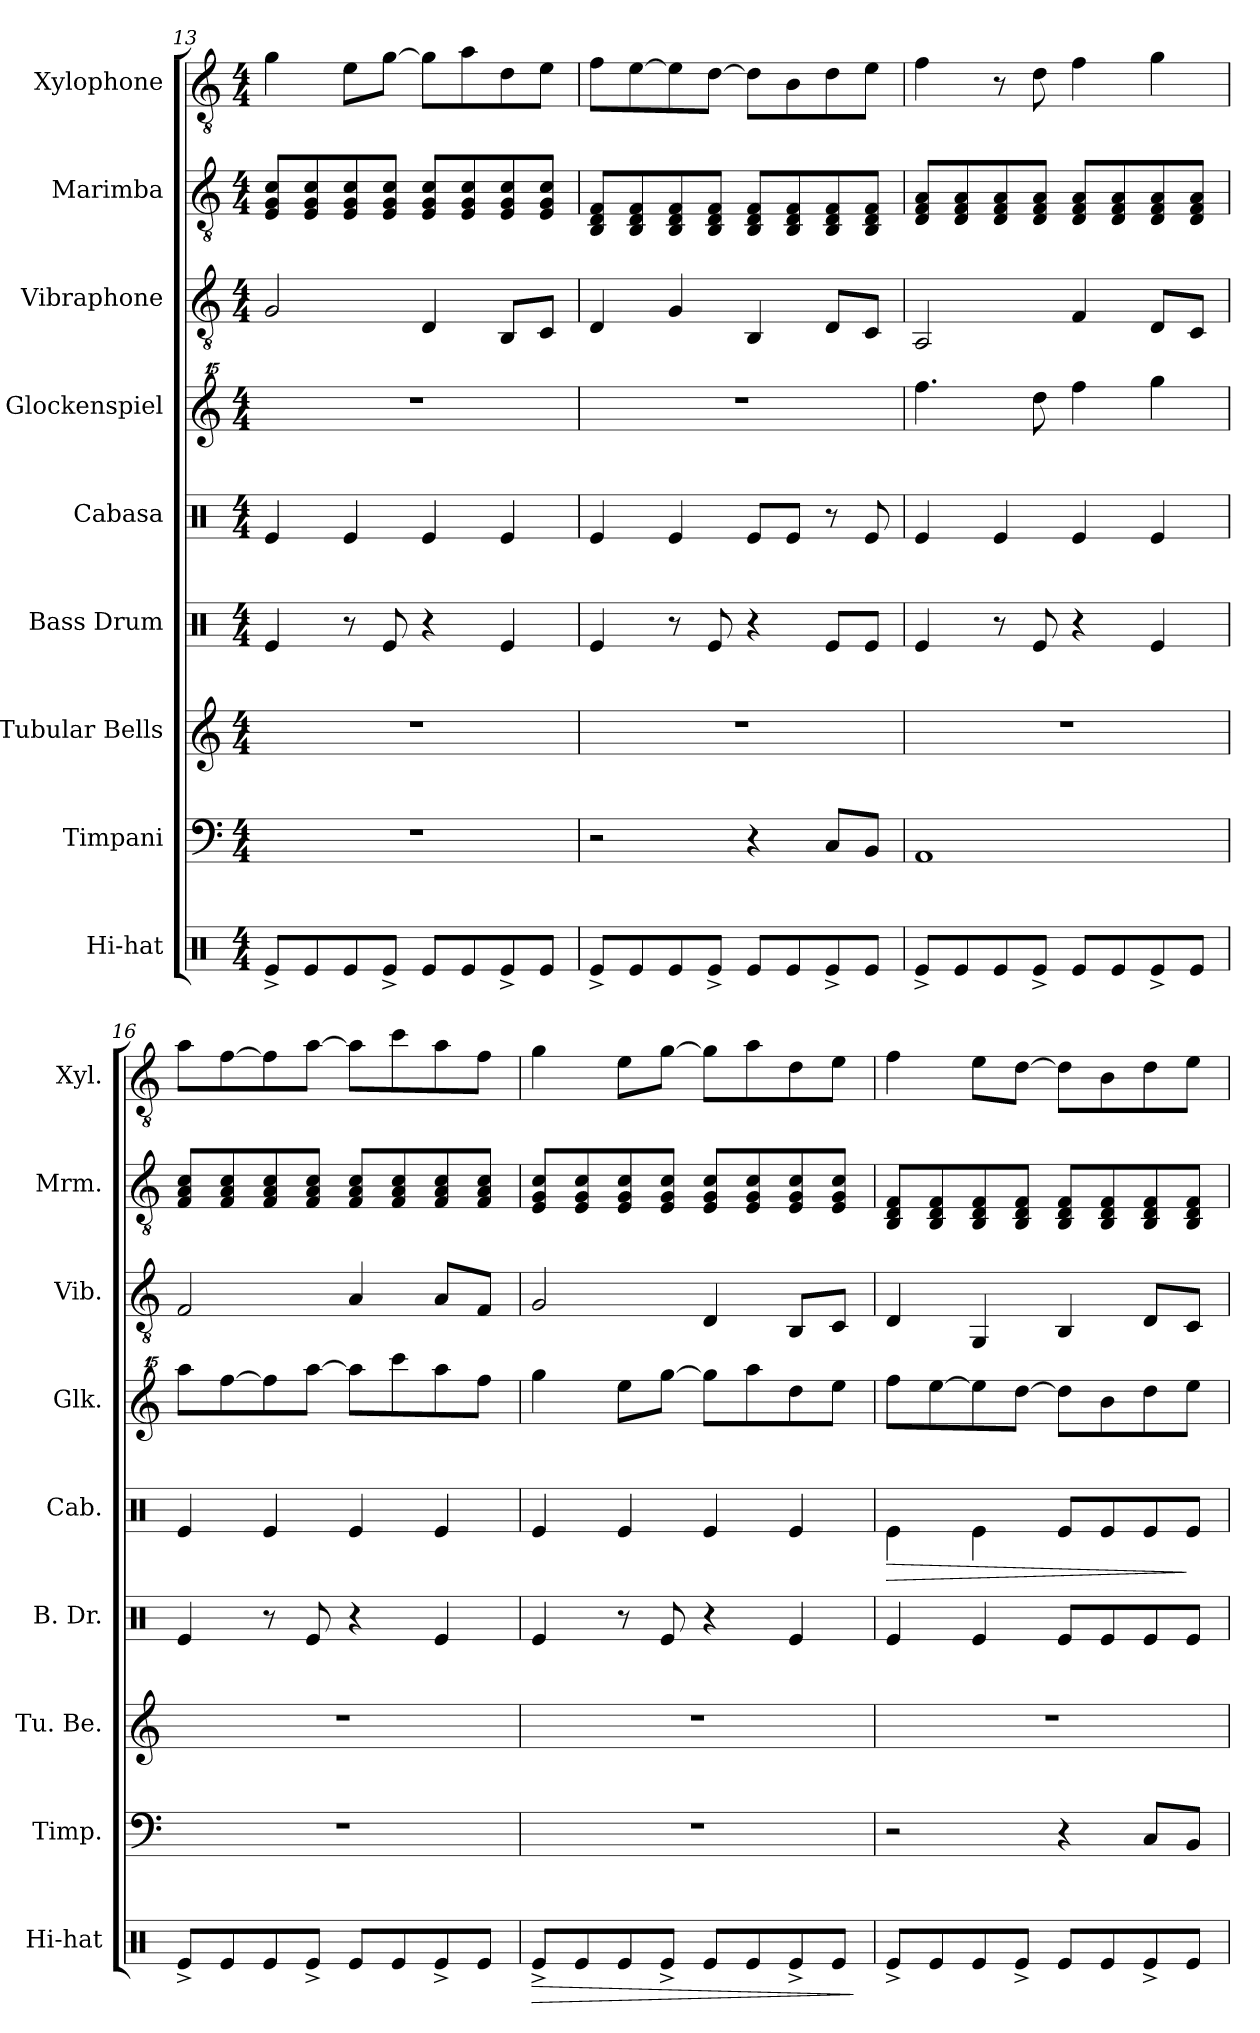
**kern	**dynam	**kern	**kern	**kern	**kern	**dynam	**kern	**kern	**kern	**kern
*part9	*part9	*part8	*part7	*part6	*part5	*part5	*part4	*part3	*part2	*part1
*staff9	*staff9	*staff8	*staff7	*staff6	*staff5	*staff5	*staff4	*staff3	*staff2	*staff1
*I"Hi-hat	*	*I"Timpani	*I"Tubular Bells	*I"Bass Drum	*I"Cabasa	*	*I"Glockenspiel	*I"Vibraphone	*I"Marimba	*I"Xylophone
*I'Hi-hat	*	*I'Timp.	*I'Tu. Be.	*I'B. Dr.	*I'Cab.	*	*I'Glk.	*I'Vib.	*I'Mrm.	*I'Xyl.
!!LO:PB:g=z
*clefX	*	*clefF4	*clefG2	*clefX	*clefX	*	*clefG^^2	*clefGv2	*clefGv2	*clefGv2
*	*	*	*	*	*	*	*ITrd7c12	*	*	*
*k[]	*	*k[]	*k[]	*k[]	*k[]	*	*k[]	*k[]	*k[]	*k[]
*M4/4	*	*M4/4	*M4/4	*M4/4	*M4/4	*	*M4/4	*M4/4	*M4/4	*M4/4
=13	=13	=13	=13	=13	=13	=13	=13	=13	=13	=13
8Re^/L	.	1r	1r	4Re/	4Re/	.	1r	2G/	8E/ 8G/ 8c/L	4g\
8Re/	.	.	.	.	.	.	.	.	8E/ 8G/ 8c/	.
8Re/	.	.	.	8r	4Re/	.	.	.	8E/ 8G/ 8c/	8e\L
8Re^/J	.	.	.	8Re/	.	.	.	.	8E/ 8G/ 8c/J	[8g\J
8Re/L	.	.	.	4r	4Re/	.	.	4D/	8E/ 8G/ 8c/L	8g\L]
8Re/	.	.	.	.	.	.	.	.	8E/ 8G/ 8c/	8a\
8Re^/	.	.	.	4Re/	4Re/	.	.	8BB/L	8E/ 8G/ 8c/	8d\
8Re/J	.	.	.	.	.	.	.	8C/J	8E/ 8G/ 8c/J	8e\J
=14	=14	=14	=14	=14	=14	=14	=14	=14	=14	=14
8Re^/L	.	2r	1r	4Re/	4Re/	.	1r	4D/	8BB/ 8D/ 8F/L	8f\L
8Re/	.	.	.	.	.	.	.	.	8BB/ 8D/ 8F/	[8e\
8Re/	.	.	.	8r	4Re/	.	.	4G/	8BB/ 8D/ 8F/	8e\]
8Re^/J	.	.	.	8Re/	.	.	.	.	8BB/ 8D/ 8F/J	[8d\J
8Re/L	.	4r	.	4r	8Re/L	.	.	4BB/	8BB/ 8D/ 8F/L	8d\L]
8Re/	.	.	.	.	8Re/J	.	.	.	8BB/ 8D/ 8F/	8B\
8Re^/	.	8C/L	.	8Re/L	8r	.	.	8D/L	8BB/ 8D/ 8F/	8d\
8Re/J	.	8BB/J	.	8Re/J	8Re/	.	.	8C/J	8BB/ 8D/ 8F/J	8e\J
=15	=15	=15	=15	=15	=15	=15	=15	=15	=15	=15
8Re^/L	.	1AA	1r	4Re/	4Re/	.	4.fff\	2AA/	8D/ 8F/ 8A/L	4f\
8Re/	.	.	.	.	.	.	.	.	8D/ 8F/ 8A/	.
8Re/	.	.	.	8r	4Re/	.	.	.	8D/ 8F/ 8A/	8r
8Re^/J	.	.	.	8Re/	.	.	8ddd\	.	8D/ 8F/ 8A/J	8d\
8Re/L	.	.	.	4r	4Re/	.	4fff\	4F/	8D/ 8F/ 8A/L	4f\
8Re/	.	.	.	.	.	.	.	.	8D/ 8F/ 8A/	.
8Re^/	.	.	.	4Re/	4Re/	.	4ggg\	8D/L	8D/ 8F/ 8A/	4g\
8Re/J	.	.	.	.	.	.	.	8C/J	8D/ 8F/ 8A/J	.
=16	=16	=16	=16	=16	=16	=16	=16	=16	=16	=16
8Re^/L	.	1r	1r	4Re/	4Re/	.	8aaa\L	2F/	8F/ 8A/ 8c/L	8a\L
8Re/	.	.	.	.	.	.	[8fff\	.	8F/ 8A/ 8c/	[8f\
8Re/	.	.	.	8r	4Re/	.	8fff\]	.	8F/ 8A/ 8c/	8f\]
8Re^/J	.	.	.	8Re/	.	.	[8aaa\J	.	8F/ 8A/ 8c/J	[8a\J
8Re/L	.	.	.	4r	4Re/	.	8aaa\L]	4A/	8F/ 8A/ 8c/L	8a\L]
8Re/	.	.	.	.	.	.	8cccc\	.	8F/ 8A/ 8c/	8cc\
8Re^/	.	.	.	4Re/	4Re/	.	8aaa\	8A/L	8F/ 8A/ 8c/	8a\
8Re/J	.	.	.	.	.	.	8fff\J	8F/J	8F/ 8A/ 8c/J	8f\J
!!LO:PB:g=z
=17	=17	=17	=17	=17	=17	=17	=17	=17	=17	=17
!	!LO:HP:b	!	!	!	!	!	!	!	!	!
8Re^/L	>	1r	1r	4Re/	4Re/	.	4ggg\	2G/	8E/ 8G/ 8c/L	4g\
8Re/	.	.	.	.	.	.	.	.	8E/ 8G/ 8c/	.
8Re/	.	.	.	8r	4Re/	.	8eee\L	.	8E/ 8G/ 8c/	8e\L
8Re^/J	.	.	.	8Re/	.	.	[8ggg\J	.	8E/ 8G/ 8c/J	[8g\J
8Re/L	.	.	.	4r	4Re/	.	8ggg\L]	4D/	8E/ 8G/ 8c/L	8g\L]
8Re/	.	.	.	.	.	.	8aaa\	.	8E/ 8G/ 8c/	8a\
8Re^/	.	.	.	4Re/	4Re/	.	8ddd\	8BB/L	8E/ 8G/ 8c/	8d\
8Re/J	.	.	.	.	.	.	8eee\J	8C/J	8E/ 8G/ 8c/J	8e\J
.	]	.	.	.	.	.	.	.	.	.
=18	=18	=18	=18	=18	=18	=18	=18	=18	=18	=18
!	!	!	!	!	!	!LO:HP:b	!	!	!	!
8Re^/L	.	2r	1r	4Re/	4Re\	>	8fff\L	4D/	8BB/ 8D/ 8F/L	4f\
8Re/	.	.	.	.	.	.	[8eee\	.	8BB/ 8D/ 8F/	.
8Re/	.	.	.	4Re/	4Re\	.	8eee\]	4GG/	8BB/ 8D/ 8F/	8e\L
8Re^/J	.	.	.	.	.	.	[8ddd\J	.	8BB/ 8D/ 8F/J	[8d\J
8Re/L	.	4r	.	8Re/L	8Re/L	.	8ddd\L]	4BB/	8BB/ 8D/ 8F/L	8d\L]
8Re/	.	.	.	8Re/	8Re/	.	8bb\	.	8BB/ 8D/ 8F/	8B\
8Re^/	.	8C/L	.	8Re/	8Re/	.	8ddd\	8D/L	8BB/ 8D/ 8F/	8d\
8Re/J	.	8BB/J	.	8Re/J	8Re/J	]	8eee\J	8C/J	8BB/ 8D/ 8F/J	8e\J
=	=	=	=	=	=	=	=	=	=	=
*-	*-	*-	*-	*-	*-	*-	*-	*-	*-	*-
